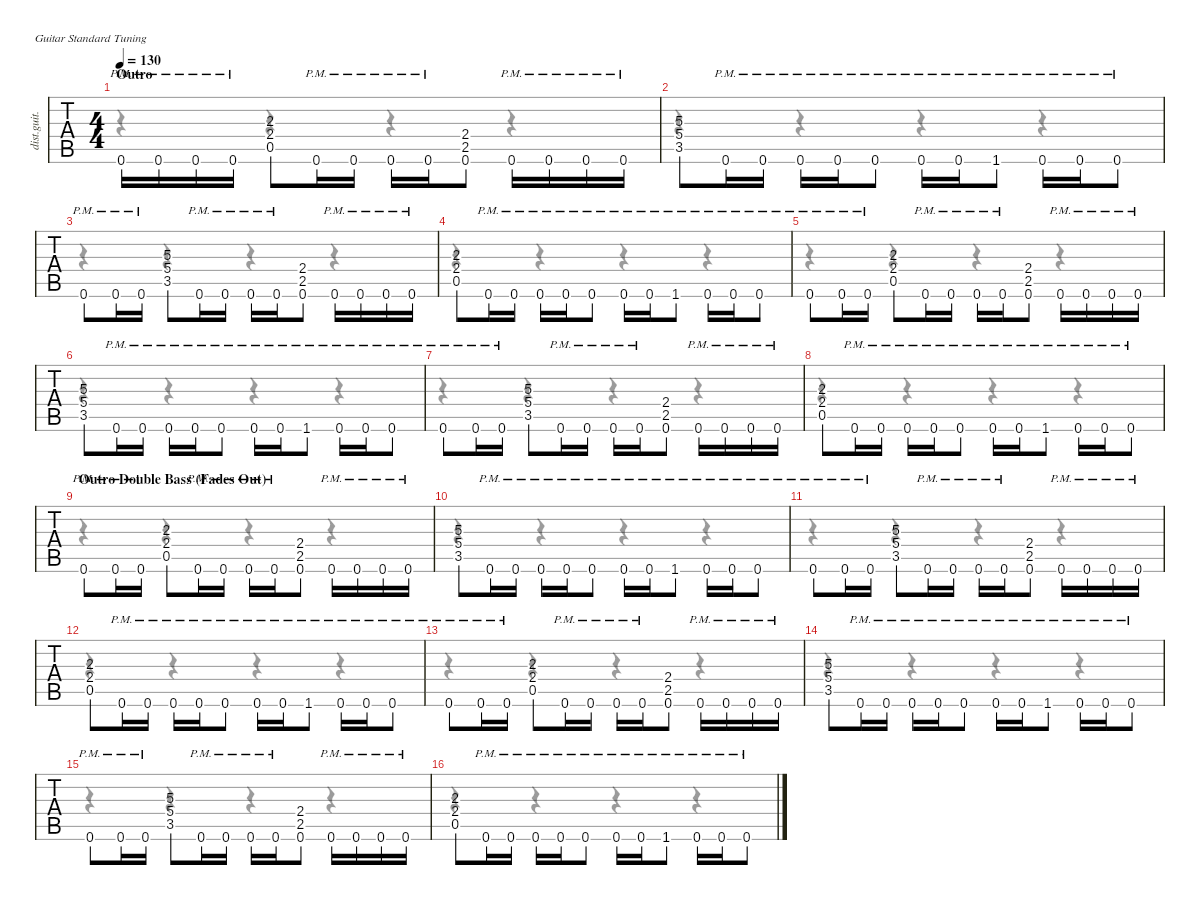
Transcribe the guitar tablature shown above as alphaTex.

\defaultSystemsLayout 4
\hideDynamics
\bracketExtendMode nobrackets
\track ("James Hetfield - Rhythm Guitar" "dist.guit.") {instrument distortionguitar}
\staff {tabs}
\tuning (E4 B3 G3 D3 A2 E2)
\voice
\ts (4 4)
\section ("" "Outro")
\tempo 130
\clef g2
\ks c
0.6{pm}.16{dy f beam Up} 0.6{pm}.16{beam Up} 0.6{pm}.16{beam Up} 0.6{pm}.16{beam Up} (2.3 2.4 0.5).8{beam Up} 0.6{pm}.16{beam Up} 0.6{pm}.16{beam Up} 0.6{pm}.16{beam Up} 0.6{pm}.16{beam Up} (2.4 2.5 0.6).8{beam Up} 0.6{pm}.16{beam Up} 0.6{pm}.16{beam Up} 0.6{pm}.16{beam Up} 0.6{pm}.16{beam Up} |
(5.3 5.4 3.5).8{beam Up} 0.6{pm}.16{beam Up} 0.6{pm}.16{beam Up} 0.6{pm}.16{beam Up} 0.6{pm}.16{beam Up} 0.6{pm}.8{beam Up} 0.6{pm}.16{beam Up} 0.6{pm}.16{beam Up} 1.6{pm}.8{beam Up} 0.6{pm}.16{beam Up} 0.6{pm}.16{beam Up} 0.6{pm}.8{beam Up} |
0.6{pm}.8{beam Up} 0.6{pm}.16{beam Up} 0.6{pm}.16{beam Up} (5.3 5.4 3.5).8{beam Up} 0.6{pm}.16{beam Up} 0.6{pm}.16{beam Up} 0.6{pm}.16{beam Up} 0.6{pm}.16{beam Up} (2.4 2.5 0.6).8{beam Up} 0.6{pm}.16{beam Up} 0.6{pm}.16{beam Up} 0.6{pm}.16{beam Up} 0.6{pm}.16{beam Up} |
(2.3 2.4 0.5).8{beam Up} 0.6{pm}.16{beam Up} 0.6{pm}.16{beam Up} 0.6{pm}.16{beam Up} 0.6{pm}.16{beam Up} 0.6{pm}.8{beam Up} 0.6{pm}.16{beam Up} 0.6{pm}.16{beam Up} 1.6{pm}.8{beam Up} 0.6{pm}.16{beam Up} 0.6{pm}.16{beam Up} 0.6{pm}.8{beam Up} |
0.6{pm}.8{beam Up} 0.6{pm}.16{beam Up} 0.6{pm}.16{beam Up} (2.3 2.4 0.5).8{beam Up} 0.6{pm}.16{beam Up} 0.6{pm}.16{beam Up} 0.6{pm}.16{beam Up} 0.6{pm}.16{beam Up} (2.4 2.5 0.6).8{beam Up} 0.6{pm}.16{beam Up} 0.6{pm}.16{beam Up} 0.6{pm}.16{beam Up} 0.6{pm}.16{beam Up} |
(5.3 5.4 3.5).8{beam Up} 0.6{pm}.16{beam Up} 0.6{pm}.16{beam Up} 0.6{pm}.16{beam Up} 0.6{pm}.16{beam Up} 0.6{pm}.8{beam Up} 0.6{pm}.16{beam Up} 0.6{pm}.16{beam Up} 1.6{pm}.8{beam Up} 0.6{pm}.16{beam Up} 0.6{pm}.16{beam Up} 0.6{pm}.8{beam Up} |
0.6{pm}.8{beam Up} 0.6{pm}.16{beam Up} 0.6{pm}.16{beam Up} (5.3 5.4 3.5).8{beam Up} 0.6{pm}.16{beam Up} 0.6{pm}.16{beam Up} 0.6{pm}.16{beam Up} 0.6{pm}.16{beam Up} (2.4 2.5 0.6).8{beam Up} 0.6{pm}.16{beam Up} 0.6{pm}.16{beam Up} 0.6{pm}.16{beam Up} 0.6{pm}.16{beam Up} |
(2.3 2.4 0.5).8{beam Up} 0.6{pm}.16{beam Up} 0.6{pm}.16{beam Up} 0.6{pm}.16{beam Up} 0.6{pm}.16{beam Up} 0.6{pm}.8{beam Up} 0.6{pm}.16{beam Up} 0.6{pm}.16{beam Up} 1.6{pm}.8{beam Up} 0.6{pm}.16{beam Up} 0.6{pm}.16{beam Up} 0.6{pm}.8{beam Up} |
\section ("" "Outro Double Bass (Fades Out)")
0.6{pm}.8{beam Up} 0.6{pm}.16{beam Up} 0.6{pm}.16{beam Up} (2.3 2.4 0.5).8{beam Up} 0.6{pm}.16{beam Up} 0.6{pm}.16{beam Up} 0.6{pm}.16{beam Up} 0.6{pm}.16{beam Up} (2.4 2.5 0.6).8{beam Up} 0.6{pm}.16{beam Up} 0.6{pm}.16{beam Up} 0.6{pm}.16{beam Up} 0.6{pm}.16{beam Up} |
(5.3 5.4 3.5).8{beam Up} 0.6{pm}.16{beam Up} 0.6{pm}.16{beam Up} 0.6{pm}.16{beam Up} 0.6{pm}.16{beam Up} 0.6{pm}.8{beam Up} 0.6{pm}.16{beam Up} 0.6{pm}.16{beam Up} 1.6{pm}.8{beam Up} 0.6{pm}.16{beam Up} 0.6{pm}.16{beam Up} 0.6{pm}.8{beam Up} |
0.6{pm}.8{beam Up} 0.6{pm}.16{beam Up} 0.6{pm}.16{beam Up} (5.3 5.4 3.5).8{beam Up} 0.6{pm}.16{beam Up} 0.6{pm}.16{beam Up} 0.6{pm}.16{beam Up} 0.6{pm}.16{beam Up} (2.4 2.5 0.6).8{beam Up} 0.6{pm}.16{beam Up} 0.6{pm}.16{beam Up} 0.6{pm}.16{beam Up} 0.6{pm}.16{beam Up} |
(2.3 2.4 0.5).8{beam Up} 0.6{pm}.16{beam Up} 0.6{pm}.16{beam Up} 0.6{pm}.16{beam Up} 0.6{pm}.16{beam Up} 0.6{pm}.8{beam Up} 0.6{pm}.16{beam Up} 0.6{pm}.16{beam Up} 1.6{pm}.8{beam Up} 0.6{pm}.16{beam Up} 0.6{pm}.16{beam Up} 0.6{pm}.8{beam Up} |
0.6{pm}.8{beam Up} 0.6{pm}.16{beam Up} 0.6{pm}.16{beam Up} (2.3 2.4 0.5).8{beam Up} 0.6{pm}.16{beam Up} 0.6{pm}.16{beam Up} 0.6{pm}.16{beam Up} 0.6{pm}.16{beam Up} (2.4 2.5 0.6).8{beam Up} 0.6{pm}.16{beam Up} 0.6{pm}.16{beam Up} 0.6{pm}.16{beam Up} 0.6{pm}.16{beam Up} |
(5.3 5.4 3.5).8{beam Up} 0.6{pm}.16{beam Up} 0.6{pm}.16{beam Up} 0.6{pm}.16{beam Up} 0.6{pm}.16{beam Up} 0.6{pm}.8{beam Up} 0.6{pm}.16{beam Up} 0.6{pm}.16{beam Up} 1.6{pm}.8{beam Up} 0.6{pm}.16{beam Up} 0.6{pm}.16{beam Up} 0.6{pm}.8{beam Up} |
0.6{pm}.8{beam Up} 0.6{pm}.16{beam Up} 0.6{pm}.16{beam Up} (5.3 5.4 3.5).8{beam Up} 0.6{pm}.16{beam Up} 0.6{pm}.16{beam Up} 0.6{pm}.16{beam Up} 0.6{pm}.16{beam Up} (2.4 2.5 0.6).8{beam Up} 0.6{pm}.16{beam Up} 0.6{pm}.16{beam Up} 0.6{pm}.16{beam Up} 0.6{pm}.16{beam Up} |
(2.3 2.4 0.5).8{beam Up} 0.6{pm}.16{beam Up} 0.6{pm}.16{beam Up} 0.6{pm}.16{beam Up} 0.6{pm}.16{beam Up} 0.6{pm}.8{beam Up} 0.6{pm}.16{beam Up} 0.6{pm}.16{beam Up} 1.6{pm}.8{beam Up} 0.6{pm}.16{beam Up} 0.6{pm}.16{beam Up} 0.6{pm}.8{beam Up}
\voice
\clef g2
\ottava regular
\simile none
\ks c
r.4{dy mf beam Down} r.4{beam Down} r.4{beam Down} r.4{beam Down} |
r.4{beam Down} r.4{beam Down} r.4{beam Down} r.4{beam Down} |
r.4{beam Down} r.4{beam Down} r.4{beam Down} r.4{beam Down} |
r.4{beam Down} r.4{beam Down} r.4{beam Down} r.4{beam Down} |
r.4{beam Down} r.4{beam Down} r.4{beam Down} r.4{beam Down} |
r.4{beam Down} r.4{beam Down} r.4{beam Down} r.4{beam Down} |
r.4{beam Down} r.4{beam Down} r.4{beam Down} r.4{beam Down} |
r.4{beam Down} r.4{beam Down} r.4{beam Down} r.4{beam Down} |
r.4{beam Down} r.4{beam Down} r.4{beam Down} r.4{beam Down} |
r.4{beam Down} r.4{beam Down} r.4{beam Down} r.4{beam Down} |
r.4{beam Down} r.4{beam Down} r.4{beam Down} r.4{beam Down} |
r.4{beam Down} r.4{beam Down} r.4{beam Down} r.4{beam Down} |
r.4{beam Down} r.4{beam Down} r.4{beam Down} r.4{beam Down} |
r.4{beam Down} r.4{beam Down} r.4{beam Down} r.4{beam Down} |
r.4{beam Down} r.4{beam Down} r.4{beam Down} r.4{beam Down} |
r.4{beam Down} r.4{beam Down} r.4{beam Down} r.4{beam Down}
